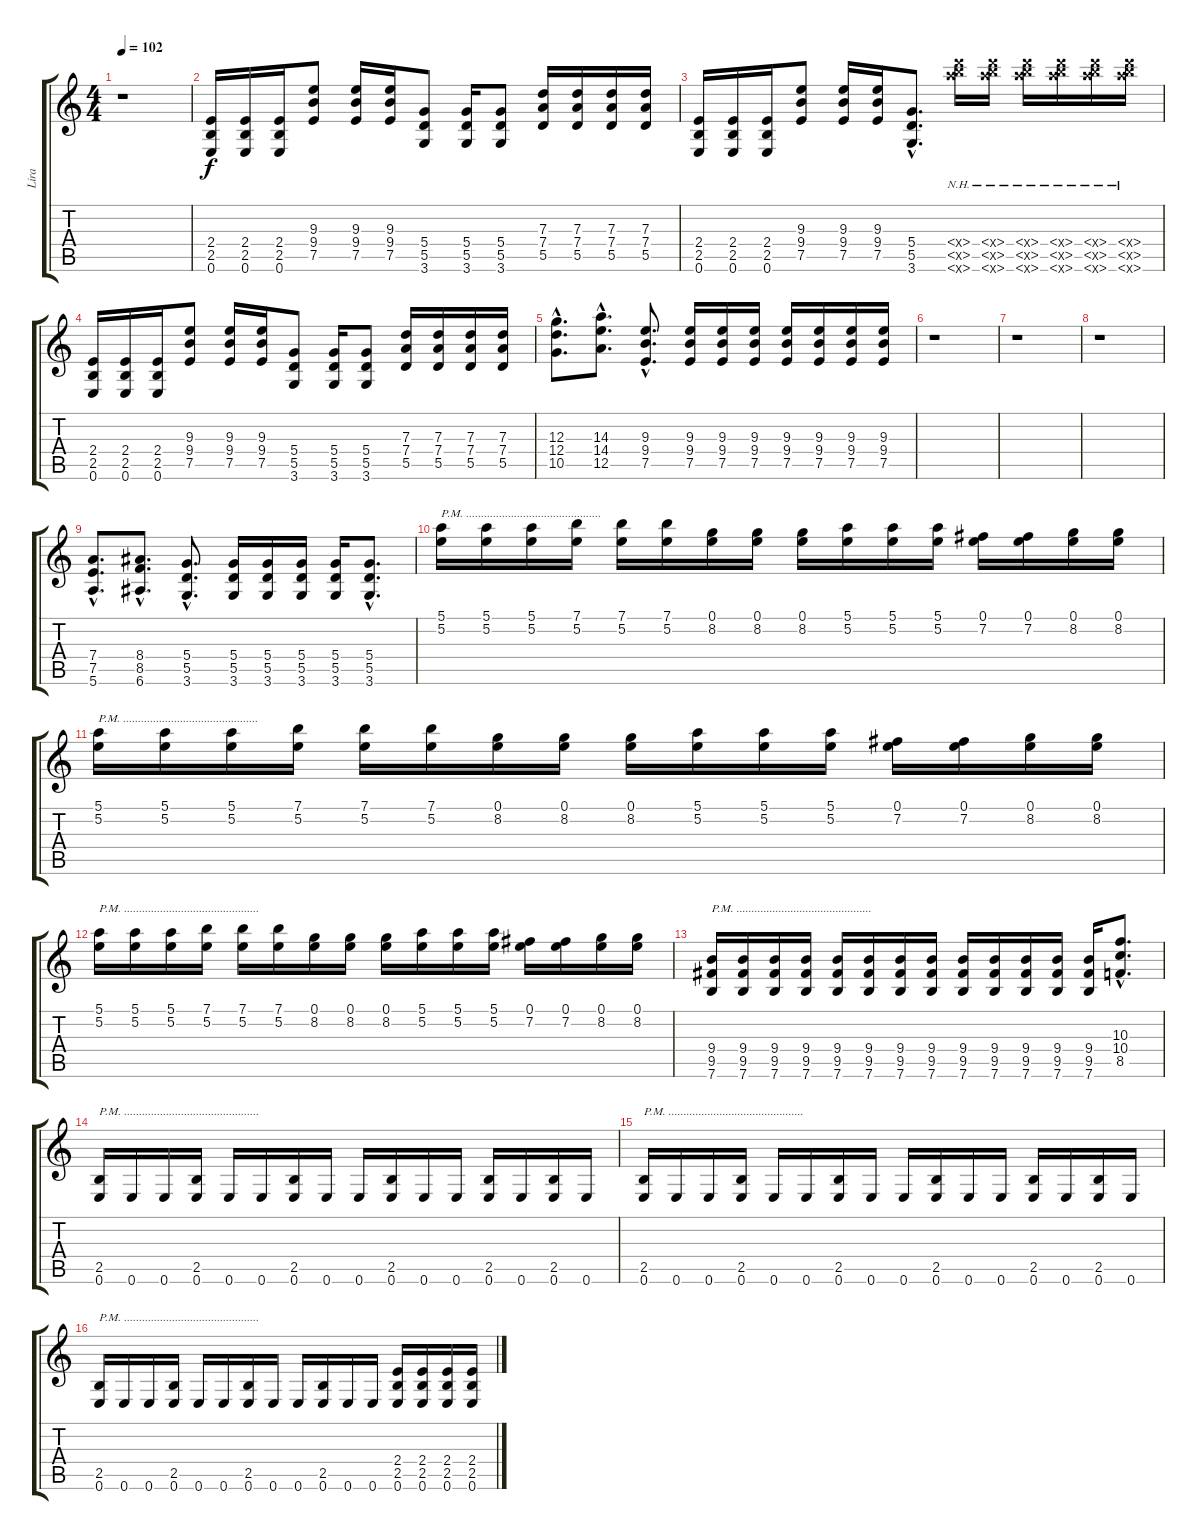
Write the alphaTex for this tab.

\track ("Lira" "Lira") {instrument overdrivenguitar}
\staff {score tabs}
\tuning (E4 B3 G3 D3 A2 E2) {hide}
\ts (4 4)
\tempo 102
\clef g2
\ks c
r.1{dy f instrument overdrivenguitar} |
(2.4 2.5 0.6).16 (2.4 2.5 0.6).16 (2.4 2.5 0.6).16 (9.3 9.4 7.5).8 (9.3 9.4 7.5).16 (9.3 9.4 7.5).16 (5.4 5.5 3.6).8 (5.4 5.5 3.6).16 (5.4 5.5 3.6).8 (7.3 7.4 5.5).16 (7.3 7.4 5.5).16 (7.3 7.4 5.5).16 (7.3 7.4 5.5).16 |
(2.4 2.5 0.6).16 (2.4 2.5 0.6).16 (2.4 2.5 0.6).16 (9.3 9.4 7.5).8 (9.3 9.4 7.5).16 (9.3 9.4 7.5).16 (5.4{hac} 5.5{hac} 3.6{hac}).8{d} (5.4{nh x} 5.5{nh x} 3.6{nh x}).16 (5.4{nh x} 5.5{nh x} 3.6{nh x}).16 (5.4{nh x} 5.5{nh x} 3.6{nh x}).16 (5.4{nh x} 5.5{nh x} 3.6{nh x}).16 (5.4{nh x} 5.5{nh x} 3.6{nh x}).16 (5.4{nh x} 5.5{nh x} 3.6{nh x}).16 |
(2.4 2.5 0.6).16 (2.4 2.5 0.6).16 (2.4 2.5 0.6).16 (9.3 9.4 7.5).8 (9.3 9.4 7.5).16 (9.3 9.4 7.5).16 (5.4 5.5 3.6).8 (5.4 5.5 3.6).16 (5.4 5.5 3.6).8 (7.3 7.4 5.5).16 (7.3 7.4 5.5).16 (7.3 7.4 5.5).16 (7.3 7.4 5.5).16 |
(12.3{hac} 12.4{hac} 10.5{hac}).8{d} (14.3{hac} 14.4{hac} 12.5{hac}).8{d} (9.3{hac} 9.4{hac} 7.5{hac}).8{d} (9.3 9.4 7.5).16 (9.3 9.4 7.5).16 (9.3 9.4 7.5).16 (9.3 9.4 7.5).16 (9.3 9.4 7.5).16 (9.3 9.4 7.5).16 (9.3 9.4 7.5).16 |
r.1 |
r.1 |
r.1 |
(7.4{hac} 7.5{hac} 5.6{hac}).8{d} (8.4{hac} 8.5{hac} 6.6{hac}).8{d} (5.4{hac} 5.5{hac} 3.6{hac}).8{d} (5.4 5.5 3.6).16 (5.4 5.5 3.6).16 (5.4 5.5 3.6).16 (5.4 5.5 3.6).16 (5.4{hac} 5.5{hac} 3.6{hac}).8{d} |
(5.1 5.2).16{txt "P.M. ............................................."} (5.1 5.2).16 (5.1 5.2).16 (7.1 5.2).16 (7.1 5.2).16 (7.1 5.2).16 (0.1 8.2).16 (0.1 8.2).16 (0.1 8.2).16 (5.1 5.2).16 (5.1 5.2).16 (5.1 5.2).16 (0.1 7.2).16 (0.1 7.2).16 (0.1 8.2).16 (0.1 8.2).16 |
(5.1 5.2).16{txt "P.M. ............................................."} (5.1 5.2).16 (5.1 5.2).16 (7.1 5.2).16 (7.1 5.2).16 (7.1 5.2).16 (0.1 8.2).16 (0.1 8.2).16 (0.1 8.2).16 (5.1 5.2).16 (5.1 5.2).16 (5.1 5.2).16 (0.1 7.2).16 (0.1 7.2).16 (0.1 8.2).16 (0.1 8.2).16 |
(5.1 5.2).16{txt "P.M. ............................................."} (5.1 5.2).16 (5.1 5.2).16 (7.1 5.2).16 (7.1 5.2).16 (7.1 5.2).16 (0.1 8.2).16 (0.1 8.2).16 (0.1 8.2).16 (5.1 5.2).16 (5.1 5.2).16 (5.1 5.2).16 (0.1 7.2).16 (0.1 7.2).16 (0.1 8.2).16 (0.1 8.2).16 |
(9.4 9.5 7.6).16{txt "P.M. ............................................."} (9.4 9.5 7.6).16 (9.4 9.5 7.6).16 (9.4 9.5 7.6).16 (9.4 9.5 7.6).16 (9.4 9.5 7.6).16 (9.4 9.5 7.6).16 (9.4 9.5 7.6).16 (9.4 9.5 7.6).16 (9.4 9.5 7.6).16 (9.4 9.5 7.6).16 (9.4 9.5 7.6).16 (9.4 9.5 7.6).16 (10.3{hac} 10.4{hac} 8.5{hac}).8{d} |
(2.5 0.6).16{txt "P.M. ............................................."} 0.6.16 0.6.16 (2.5 0.6).16 0.6.16 0.6.16 (2.5 0.6).16 0.6.16 0.6.16 (2.5 0.6).16 0.6.16 0.6.16 (2.5 0.6).16 0.6.16 (2.5 0.6).16 0.6.16 |
(2.5 0.6).16{txt "P.M. ............................................."} 0.6.16 0.6.16 (2.5 0.6).16 0.6.16 0.6.16 (2.5 0.6).16 0.6.16 0.6.16 (2.5 0.6).16 0.6.16 0.6.16 (2.5 0.6).16 0.6.16 (2.5 0.6).16 0.6.16 |
(2.5 0.6).16{txt "P.M. ............................................."} 0.6.16 0.6.16 (2.5 0.6).16 0.6.16 0.6.16 (2.5 0.6).16 0.6.16 0.6.16 (2.5 0.6).16 0.6.16 0.6.16 (2.4 2.5 0.6).16 (2.4 2.5 0.6).16 (2.4 2.5 0.6).16 (2.4 2.5 0.6).16
